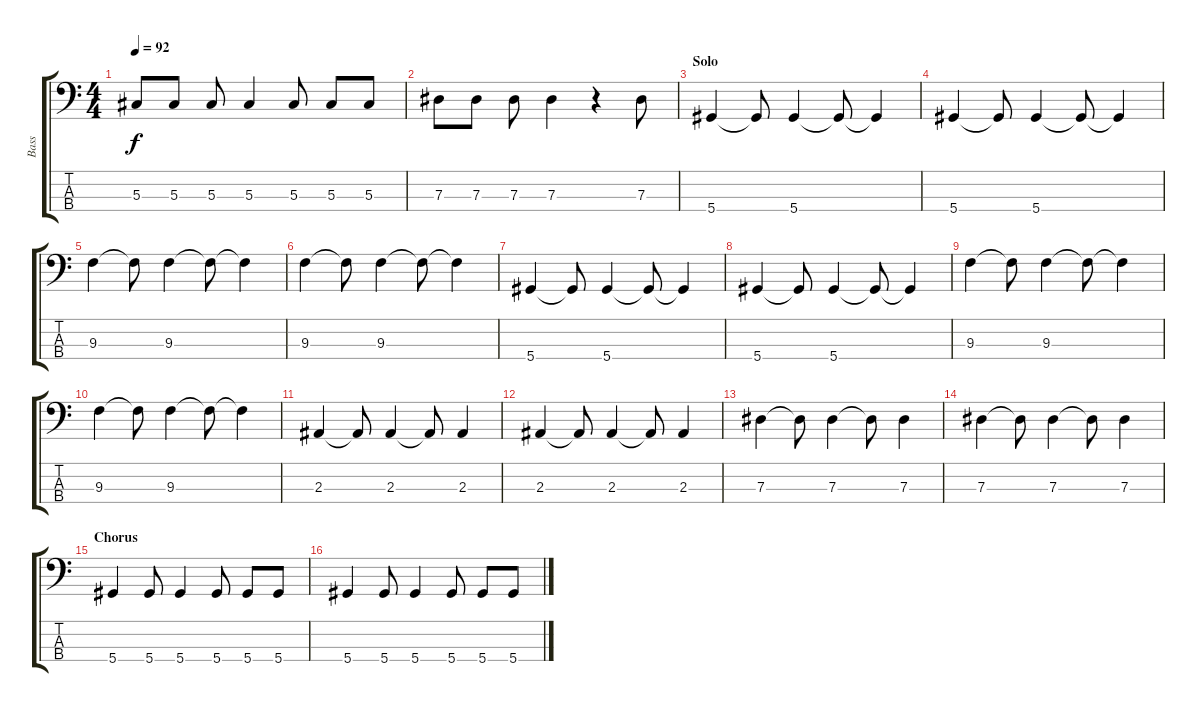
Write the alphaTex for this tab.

\track ("Bass" "Bass") {instrument electricbasspick}
\staff {score tabs}
\tuning (Gb2 Db2 Ab1 Eb1) {hide}
\ts (4 4)
\tempo 92
\clef f4
\ks c
5.3.8{dy f} 5.3.8 5.3.8 5.3.4 5.3.8 5.3.8 5.3.8 |
7.3.8 7.3.8 7.3.8 7.3.4 r.4 7.3.8 |
\section ("" "Solo")
5.4.4 5.4{t}.8 5.4.4 5.4{t}.8 5.4{t}.4 |
5.4.4 5.4{t}.8 5.4.4 5.4{t}.8 5.4{t}.4 |
9.3.4 9.3{t}.8 9.3.4 9.3{t}.8 9.3{t}.4 |
9.3.4 9.3{t}.8 9.3.4 9.3{t}.8 9.3{t}.4 |
5.4.4 5.4{t}.8 5.4.4 5.4{t}.8 5.4{t}.4 |
5.4.4 5.4{t}.8 5.4.4 5.4{t}.8 5.4{t}.4 |
9.3.4 9.3{t}.8 9.3.4 9.3{t}.8 9.3{t}.4 |
9.3.4 9.3{t}.8 9.3.4 9.3{t}.8 9.3{t}.4 |
2.3.4 2.3{t}.8 2.3.4 2.3{t}.8 2.3.4 |
2.3.4 2.3{t}.8 2.3.4 2.3{t}.8 2.3.4 |
7.3.4 7.3{t}.8 7.3.4 7.3{t}.8 7.3.4 |
7.3.4 7.3{t}.8 7.3.4 7.3{t}.8 7.3.4 |
\section ("" "Chorus")
5.4.4 5.4.8 5.4.4 5.4.8 5.4.8 5.4.8 |
5.4.4 5.4.8 5.4.4 5.4.8 5.4.8 5.4.8
